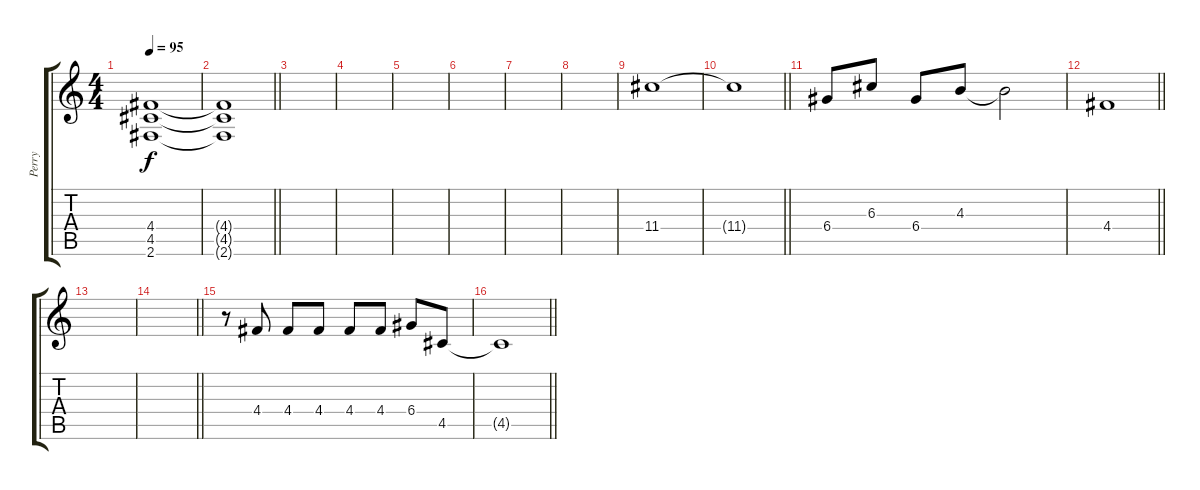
\track ("Perry" "Perry") {instrument overdrivenguitar}
\staff {score tabs}
\tuning (E4 B3 G3 D3 A2 E2) {hide}
\ts (4 4)
\tempo 95
\clef g2
\ks c
(4.4 4.5 2.6).1{dy f} |
\barLineRight lightlight
(4.4{t} 4.5{t} 2.6{t}).1 |
|
|
|
|
|
|
11.4.1 |
\barLineRight lightlight
11.4{t}.1 |
6.4.8 6.3.8 6.4.8 4.3.8 4.3{t}.2 |
\barLineRight lightlight
4.4.1 |
|
\barLineRight lightlight
|
r.8 4.4.8 4.4.8 4.4.8 4.4.8 4.4.8 6.4.8 4.5.8 |
\barLineRight lightlight
4.5{t}.1
